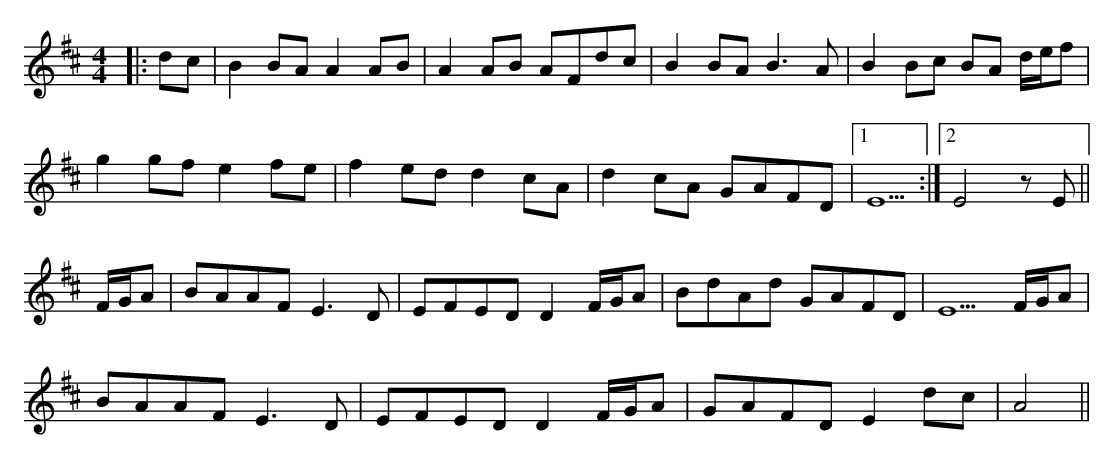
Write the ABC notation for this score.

X:1
M:4/4
K:D
|:dc|B2 BA A2 AB|A2 AB AFdc|B2 BA B3 A|B2 Bc BA d/2e/2f|
g2 gf e2 fe|f2 ed d2 cA|d2 cA GAFD|1 E5:|2 E4 z E||
F/2G/2A|BAAF E3 D|EFED D2 F/2G/2A|BdAd GAFD|E5 F/2G/2A|
BAAF E3 D|EFED D2 F/2G/2A|GAFD E2 dc|A4||
